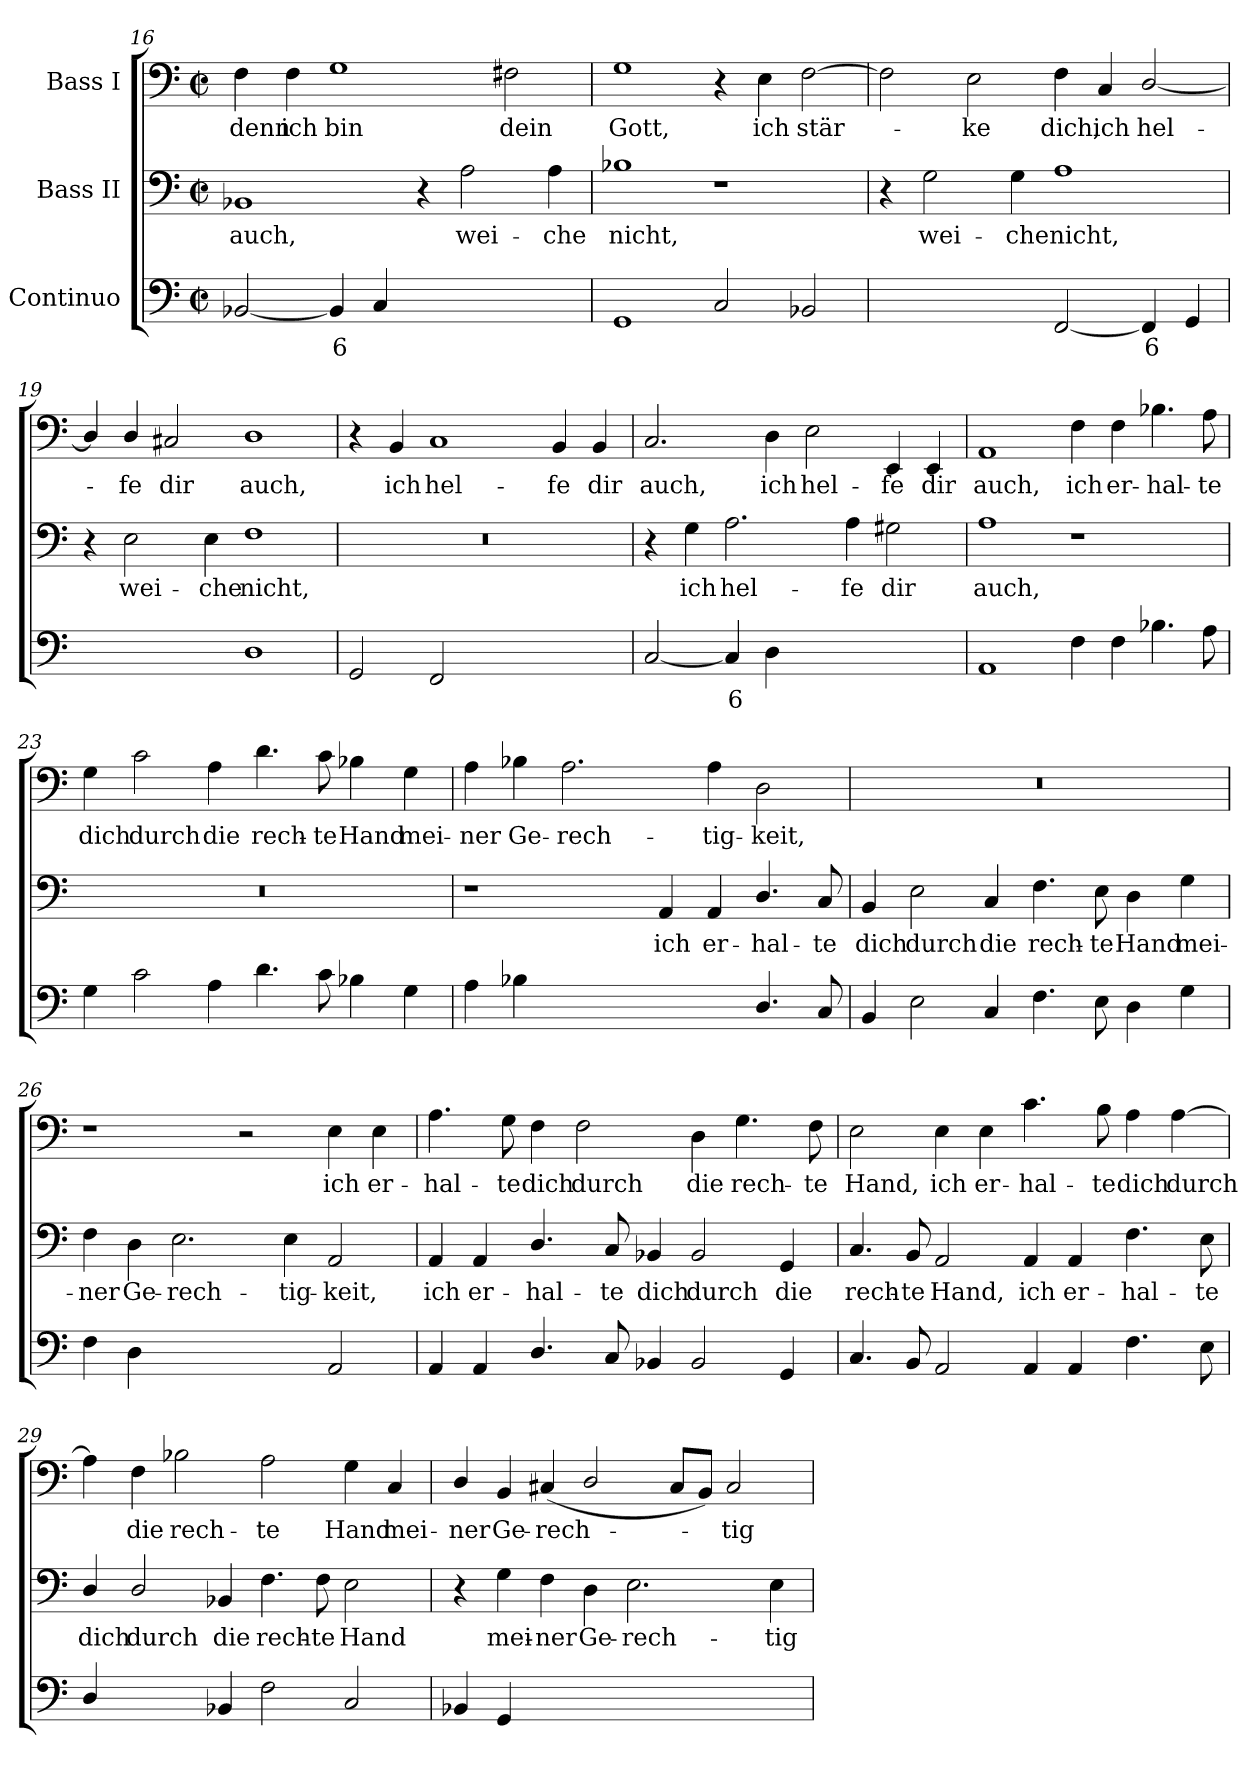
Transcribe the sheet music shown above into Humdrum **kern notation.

**kern	**text	**text	**kern	**text	**kern	**text
*part3	*part3	*part3	*part2	*part2	*part1	*part1
*staff3	*staff3	*staff3	*staff2	*staff2	*staff1	*staff1
*I"Continuo	*	*	*I"Bass II	*	*I"Bass I	*
*clefF4	*	*	*clefF4	*	*clefF4	*
*k[]	*	*	*k[]	*	*k[]	*
*C:	*	*	*C:	*	*C:	*
*M4/2	*	*	*M4/2	*	*M4/2	*
*met(c|)	*	*	*met(c|)	*	*met(c|)	*
=16	=16	=16	=16	=16	=16	=16
!	!	!	!	!LO:LY:b	!	!LO:LY:b
[2BB-X	.	.	1BB-X	auch,	4F	denn
!	!	!	!	!	!	!LO:LY:b
.	.	.	.	.	4F	ich
!	!LO:LY:b	!	!	!	!	!LO:LY:b
4BB-]	6	.	.	.	1G	bin
4C	.	.	.	.	.	.
!	!LO:LY:b	!	!	!	!	!
[2Dyy	4	.	4r	.	.	.
!	!	!	!	!LO:LY:b	!	!
.	.	.	2A	wei-	.	.
!	!	!	!	!	!	!LO:LY:b
2Dyy]	.	.	.	.	2F#X	dein
!	!	!	!	!LO:LY:b	!	!
.	.	.	4A	-che	.	.
=17	=17	=17	=17	=17	=17	=17
!	!	!	!	!LO:LY:b	!	!LO:LY:b
1GG	.	.	1B-X	nicht,	1G	Gott,
2C	.	.	1r	.	4r	.
!	!	!	!	!	!	!LO:LY:b
.	.	.	.	.	4E	ich
!	!	!	!	!	!	!LO:LY:b
2BB-X	.	.	.	.	[2F	stär-
=18	=18	=18	=18	=18	=18	=18
!	!LO:LY:b	!	!	!	!	!
[2Cyy	4	.	4r	.	2F]	.
!	!	!	!	!LO:LY:b	!	!
.	.	.	2G	wei-	.	.
!	!LO:LY:b	!	!	!	!	!LO:LY:b
2Cyy]	3	.	.	.	2E	ke
!	!	!	!	!LO:LY:b	!	!
.	.	.	4G	-che	.	.
!	!	!	!	!LO:LY:b	!	!LO:LY:b
[2FF	.	.	1A	nicht,	4F	dich,
!	!	!	!	!	!	!LO:LY:b
.	.	.	.	.	4C	ich
!	!LO:LY:b	!	!	!	!	!LO:LY:b
4FF]	6	.	.	.	[2D/	hel-
4GG	.	.	.	.	.	.
=19	=19	=19	=19	=19	=19	=19
!	!LO:LY:b	!	!	!	!	!
[2AAyy	4	.	4r	.	4D/]	.
!	!	!	!	!LO:LY:b	!	!LO:LY:b
.	.	.	2E	wei-	4D/	fe
!	!	!	!	!	!	!LO:LY:b
2AAyy]	.	.	.	.	2C#X	dir
!	!	!	!	!LO:LY:b	!	!
.	.	.	4E	-che	.	.
!	!	!	!	!LO:LY:b	!	!LO:LY:b
1D	.	.	1F	nicht,	1D	auch,
!!LO:LB:g=z
=20	=20	=20	=20	=20	=20	=20
2GG	.	.	0r	.	4r	.
!	!	!	!	!	!	!LO:LY:b
.	.	.	.	.	4BB	ich
!	!	!	!	!	!	!LO:LY:b
2FF	.	.	.	.	1C	hel-
!	!LO:LY:b	!	!	!	!	!
[2GGyy	4	.	.	.	.	.
!	!LO:LY:b	!	!	!	!	!LO:LY:b
2GGyy]	3	.	.	.	4BB	-fe
!	!	!	!	!	!	!LO:LY:b
.	.	.	.	.	4BB	dir
=21	=21	=21	=21	=21	=21	=21
!	!	!	!	!	!	!LO:LY:b
[2C	.	.	4r	.	2.C	auch,
!	!	!	!	!LO:LY:b	!	!
.	.	.	4G	ich	.	.
!	!LO:LY:b	!	!	!LO:LY:b	!	!
4C]	6	.	2.A	hel-	.	.
!	!	!	!	!	!	!LO:LY:b
4D	.	.	.	.	4D	ich
!	!LO:LY:b	!	!	!	!	!LO:LY:b
[2Eyy	4	.	.	.	2E	hel-
!	!	!	!	!LO:LY:b	!	!
.	.	.	4A	-fe	.	.
!	!	!	!	!LO:LY:b	!	!LO:LY:b
2Eyy]	.	.	2G#X	dir	4EE	-fe
!	!	!	!	!	!	!LO:LY:b
.	.	.	.	.	4EE	dir
=22	=22	=22	=22	=22	=22	=22
!	!	!	!	!LO:LY:b	!	!LO:LY:b
1AA	.	.	1A	auch,	1AA	auch,
!	!	!	!	!	!	!LO:LY:b
4F	.	.	1r	.	4F	ich
!	!	!	!	!	!	!LO:LY:b
4F	.	.	.	.	4F	er-
!	!	!	!	!	!	!LO:LY:b
4.B-X	.	.	.	.	4.B-X	-hal-
!	!	!	!	!	!	!LO:LY:b
8A	.	.	.	.	8A	-te
=23	=23	=23	=23	=23	=23	=23
!	!	!	!	!	!	!LO:LY:b
4G	.	.	0r	.	4G	dich
!	!	!	!	!	!	!LO:LY:b
2c	.	.	.	.	2c	durch
!	!	!	!	!	!	!LO:LY:b
4A	.	.	.	.	4A	die
!	!	!	!	!	!	!LO:LY:b
4.d	.	.	.	.	4.d	rech-
!	!	!	!	!	!	!LO:LY:b
8c	.	.	.	.	8c	-te
!	!	!	!	!	!	!LO:LY:b
4B-X	.	.	.	.	4B-X	Hand
!	!	!	!	!	!	!LO:LY:b
4G	.	.	.	.	4G	mei-
!!LO:LB:g=z
=24	=24	=24	=24	=24	=24	=24
!	!	!	!	!	!	!LO:LY:b
4A	.	.	1r	.	4A	-ner
!	!	!	!	!	!	!LO:LY:b
4B-X	.	.	.	.	4B-X	Ge-
!	!	!	!	!	!	!LO:LY:b
[4Ayy	.	.	.	.	2.A	-rech-
!	!LO:LY:b	!	!	!	!	!
4Ayy]	4	.	.	.	.	.
!	!LO:LY:b	!	!	!LO:LY:b	!	!
[4AAyy	4	.	4AA	ich	.	.
!	!	!	!	!LO:LY:b	!	!LO:LY:b
4AAyy]	.	.	4AA	er-	4A	-tig-
!	!	!	!	!LO:LY:b	!	!LO:LY:b
4.D/	.	.	4.D/	-hal-	2D	-keit,
!	!	!	!	!LO:LY:b	!	!
8C	.	.	8C	-te	.	.
=25	=25	=25	=25	=25	=25	=25
!	!	!	!	!LO:LY:b	!	!
4BB	.	.	4BB	dich	0r	.
!	!	!	!	!LO:LY:b	!	!
2E	.	.	2E	durch	.	.
!	!	!	!	!LO:LY:b	!	!
4C	.	.	4C	die	.	.
!	!	!	!	!LO:LY:b	!	!
4.F	.	.	4.F	rech-	.	.
!	!	!	!	!LO:LY:b	!	!
8E	.	.	8E	-te	.	.
!	!	!	!	!LO:LY:b	!	!
4D	.	.	4D	Hand	.	.
!	!	!	!	!LO:LY:b	!	!
4G	.	.	4G	mei-	.	.
=26	=26	=26	=26	=26	=26	=26
!	!	!	!	!LO:LY:b	!	!
4F	.	.	4F	-ner	1r	.
!	!	!	!	!LO:LY:b	!	!
4D	.	.	4D	Ge-	.	.
!	!	!	!	!LO:LY:b	!	!
[2Eyy	.	.	2.E	-rech-	.	.
!	!LO:LY:b	!	!	!	!	!
4Eyy_	4	.	.	.	2r	.
!	!	!	!	!LO:LY:b	!	!
4Eyy]	.	.	4E	-tig-	.	.
!	!	!	!	!LO:LY:b	!	!LO:LY:b
2AA	.	.	2AA	-keit,	4E	ich
!	!	!	!	!	!	!LO:LY:b
.	.	.	.	.	4E	er-
!!LO:LB:g=z
=27	=27	=27	=27	=27	=27	=27
!	!	!	!	!LO:LY:b	!	!LO:LY:b
4AA	.	.	4AA	ich	4.A	-hal-
!	!	!	!	!LO:LY:b	!	!
4AA	.	.	4AA	er-	.	.
!	!	!	!	!	!	!LO:LY:b
.	.	.	.	.	8G	-te
!	!	!	!	!LO:LY:b	!	!LO:LY:b
4.D/	.	.	4.D/	-hal-	4F	dich
!	!	!	!	!	!	!LO:LY:b
.	.	.	.	.	2F	durch
!	!	!	!	!LO:LY:b	!	!
8C	.	.	8C	-te	.	.
!	!	!	!	!LO:LY:b	!	!
4BB-X	.	.	4BB-X	dich	.	.
!	!	!	!	!LO:LY:b	!	!LO:LY:b
2BB-	.	.	2BB-	durch	4D	die
!	!	!	!	!	!	!LO:LY:b
.	.	.	.	.	4.G	rech-
!	!	!	!	!LO:LY:b	!	!
4GG	.	.	4GG	die	.	.
!	!	!	!	!	!	!LO:LY:b
.	.	.	.	.	8F	-te
=28	=28	=28	=28	=28	=28	=28
!	!	!	!	!LO:LY:b	!	!LO:LY:b
4.C	.	.	4.C	rech-	2E	Hand,
!	!	!	!	!LO:LY:b	!	!
8BB	.	.	8BB	-te	.	.
!	!	!	!	!LO:LY:b	!	!LO:LY:b
2AA	.	.	2AA	Hand,	4E	ich
!	!	!	!	!	!	!LO:LY:b
.	.	.	.	.	4E	er-
!	!	!	!	!LO:LY:b	!	!LO:LY:b
4AA	.	.	4AA	ich	4.c	-hal-
!	!	!	!	!LO:LY:b	!	!
4AA	.	.	4AA	er-	.	.
!	!	!	!	!	!	!LO:LY:b
.	.	.	.	.	8B	-te
!	!	!	!	!LO:LY:b	!	!LO:LY:b
4.F	.	.	4.F	-hal-	4A	dich
!	!	!	!	!	!	!LO:LY:b
.	.	.	.	.	[4A	durch
!	!	!	!	!LO:LY:b	!	!
8E	.	.	8E	-te	.	.
=29	=29	=29	=29	=29	=29	=29
!	!	!	!	!LO:LY:b	!	!
4D/	.	.	4D/	dich	4A]	.
!	!LO:LY:b	!	!	!LO:LY:b	!	!LO:LY:b
[4D/yy	5	.	2D/	durch	4F	die
!	!LO:LY:b	!	!	!	!	!LO:LY:b
4D/yy]	6	.	.	.	2B-X	rech-
!	!	!	!	!LO:LY:b	!	!
4BB-X	.	.	4BB-X	die	.	.
!	!	!	!	!LO:LY:b	!	!LO:LY:b
2F	.	.	4.F	rech-	2A	-te
!	!	!	!	!LO:LY:b	!	!
.	.	.	8F	-te	.	.
!	!	!	!	!LO:LY:b	!	!LO:LY:b
2C	.	.	2E	Hand	4G	Hand
!	!	!	!	!	!	!LO:LY:b
.	.	.	.	.	4C	mei-
!!LO:LB:g=z
=30	=30	=30	=30	=30	=30	=30
!	!	!	!	!	!	!LO:LY:b
4BB-X	.	.	4r	.	4D/	-ner
!	!	!	!	!LO:LY:b	!	!LO:LY:b
4GG	.	.	4G	mei-	4BB	Ge-
!	!LO:LY:b	!	!	!LO:LY:b	!	!LO:LY:b
(<[4AAyy	6	.	4F	-ner	(<4C#X	-rech-
!	!	!LO:LY:b	!	!LO:LY:b	!	!
4AAyy_	.	4	4D	Ge-	2D/	.
!	!	!LO:LY:b	!	!LO:LY:b	!	!
2AAyy_)	.	4	2.E	-rech-	.	.
.	.	.	.	.	8C#L	.
.	.	.	.	.	8BBJ)	.
!	!	!	!	!	!	!LO:LY:b
2AAyy]	.	.	.	.	2C#	tig-
!	!	!	!	!LO:LY:b	!	!
.	.	.	4E	-tig-	.	.
=	=	=	=	=	=	=
*-	*-	*-	*-	*-	*-	*-
